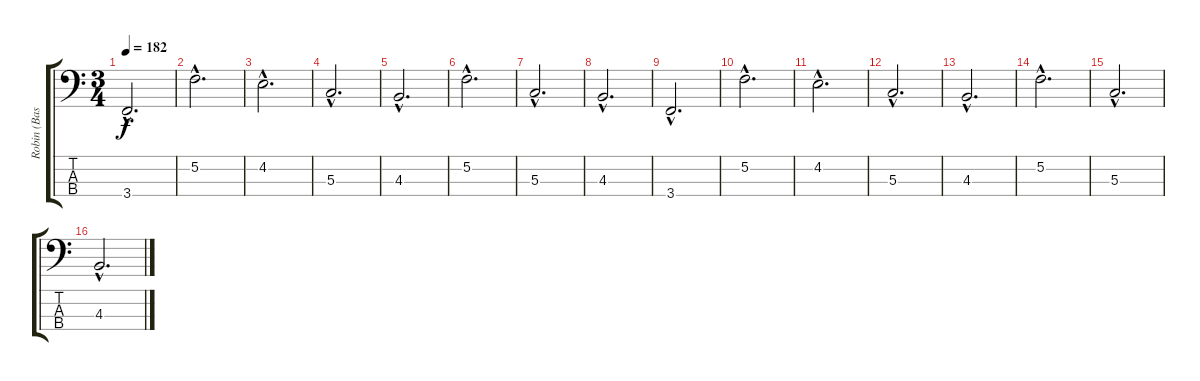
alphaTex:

\track ("Robin (Bass)" "Robin (Bas") {instrument electricbassfinger}
\staff {score tabs}
\tuning (F2 C2 G1 D1) {hide}
\ts (3 4)
\tempo 182
\clef f4
\ks c
3.4{hac}.2{d dy f} |
5.2{hac}.2{d} |
4.2{hac}.2{d} |
5.3{hac}.2{d} |
4.3{hac}.2{d} |
5.2{hac}.2{d} |
5.3{hac}.2{d} |
4.3{hac}.2{d} |
3.4{hac}.2{d} |
5.2{hac}.2{d} |
4.2{hac}.2{d} |
5.3{hac}.2{d} |
4.3{hac}.2{d} |
5.2{hac}.2{d} |
5.3{hac}.2{d} |
4.3{hac}.2{d}
